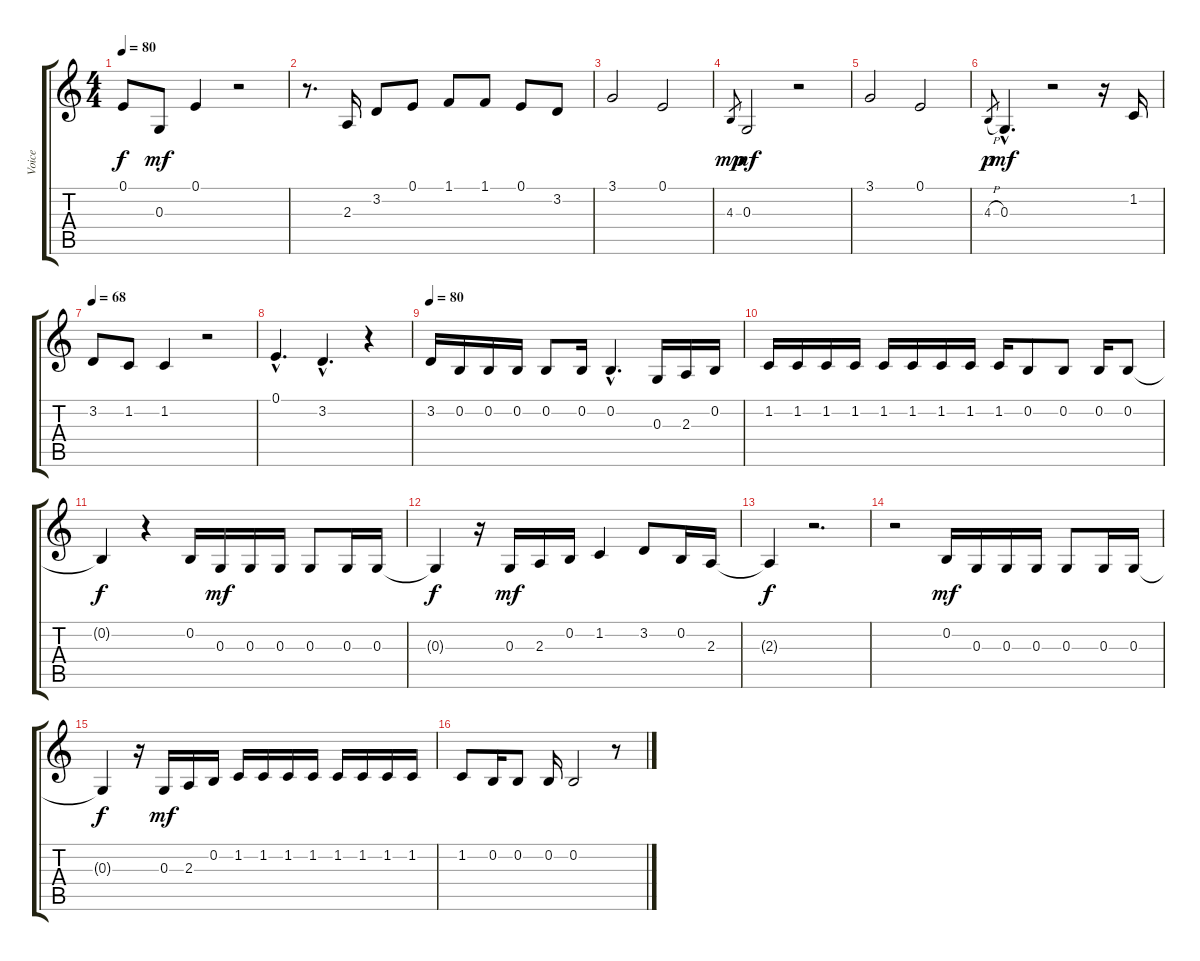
\track ("Voice" "Voice") {instrument ocarina}
\staff {score tabs}
\tuning (E4 B3 G3 D3 A2 D2) {hide}
\ts (4 4)
\tempo 80
\clef g2
\ks c
0.1{t}.8{dy f} 0.3.8{dy mf} 0.1.4 r.2 |
r.8{d} 2.3.16 3.2.8 0.1.8 1.1.8 1.1.8 0.1.8 3.2.8 |
3.1.2 0.1.2 |
4.3.8{gr dy mp} 0.3.2{dy mf} r.2 |
3.1.2 0.1.2 |
4.3{h}.8{gr dy p} 0.3{hac}.4{d dy mf} r.2 r.16 1.2.16 |
\tempo 68
3.2.8 1.2.8 1.2.4 r.2 |
0.1{hac}.4{d} 3.2{hac}.4{d} r.4 |
\tempo 80
3.2.16 0.2.16 0.2.16 0.2.16 0.2.8 0.2.16 0.2{hac}.4{d} 0.3.16 2.3.16 0.2.16 |
1.2.16 1.2.16 1.2.16 1.2.16 1.2.16 1.2.16 1.2.16 1.2.16 1.2.16 0.2.8 0.2.8 0.2.16 0.2.8 |
0.2{t}.4{dy f} r.4 0.2.16 0.3.16{dy mf} 0.3.16 0.3.16 0.3.8 0.3.16 0.3.16 |
0.3{t}.4{dy f} r.16 0.3.16{dy mf} 2.3.16 0.2.16 1.2.4 3.2.8 0.2.16 2.3.16 |
2.3{t}.4{dy f} r.2{d} |
r.2 0.2.16{dy mf} 0.3.16 0.3.16 0.3.16 0.3.8 0.3.16 0.3.16 |
0.3{t}.4{dy f} r.16 0.3.16{dy mf} 2.3.16 0.2.16 1.2.16 1.2.16 1.2.16 1.2.16 1.2.16 1.2.16 1.2.16 1.2.16 |
1.2.8 0.2.16 0.2.8 0.2.16 0.2.2 r.8
